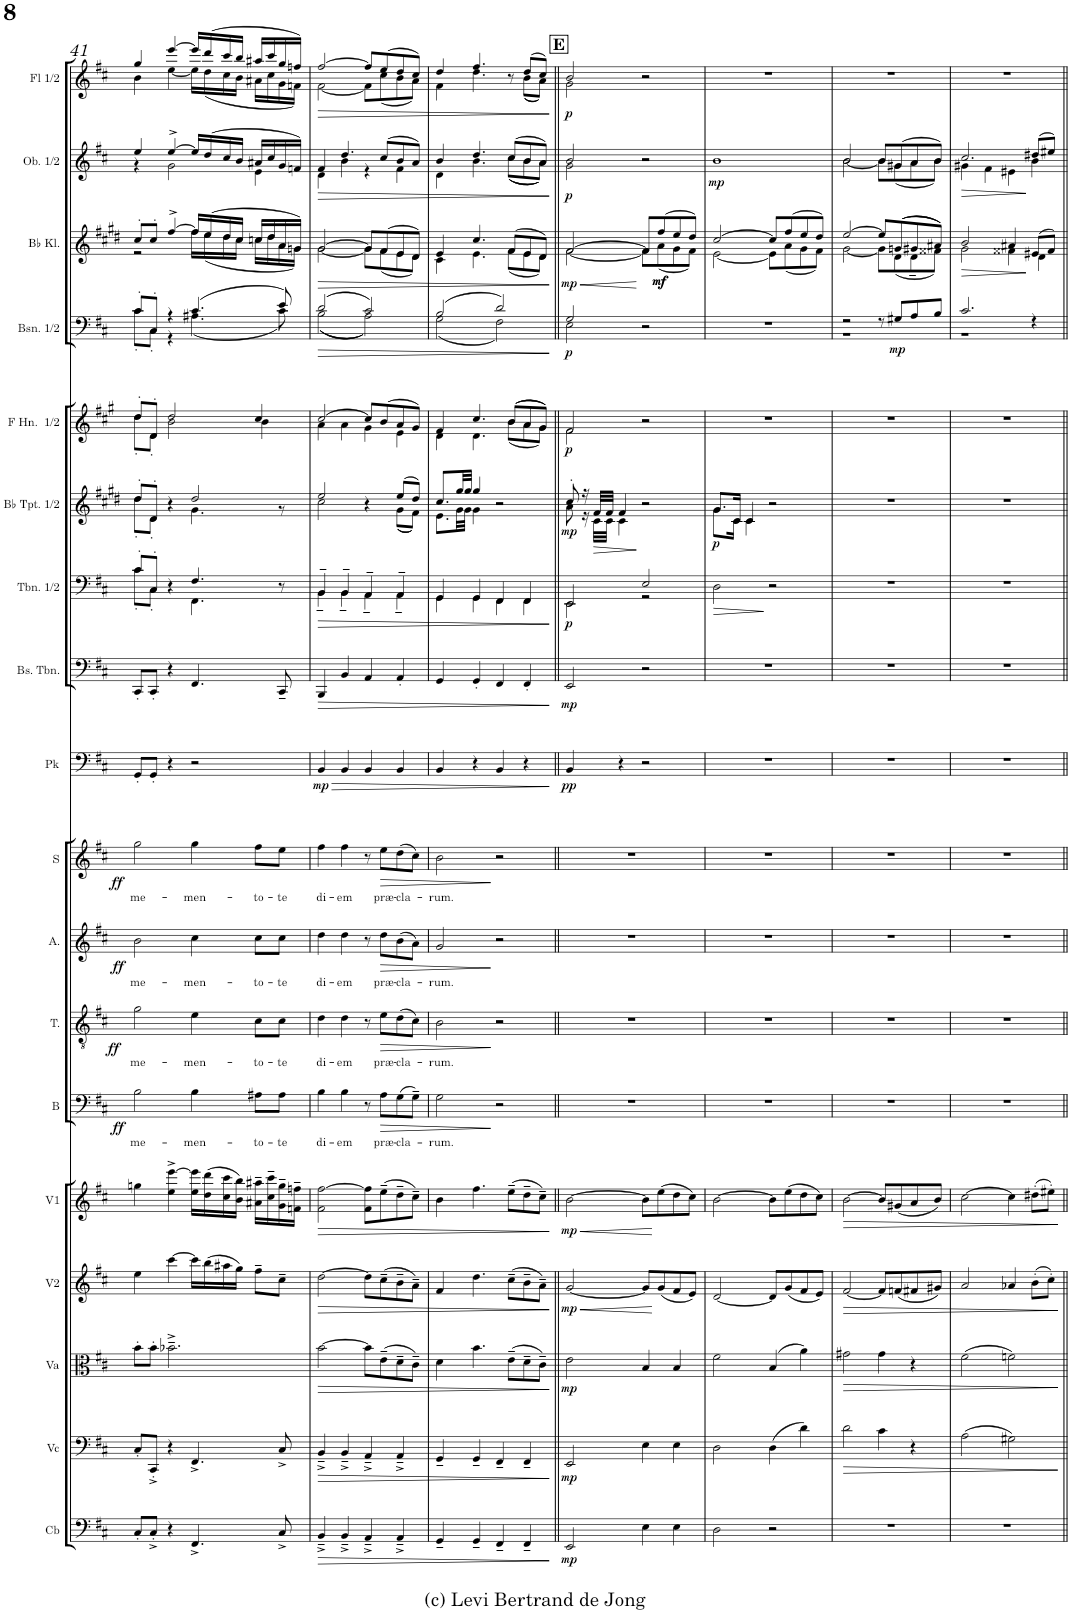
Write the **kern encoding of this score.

**kern	**dynam	**kern	**dynam	**kern	**dynam	**kern	**dynam	**kern	**dynam	**kern	**text	**dynam	**kern	**text	**dynam	**kern	**text	**dynam	**kern	**text	**dynam	**kern	**dynam	**kern	**dynam	**kern	**dynam	**kern	**dynam	**kern	**dynam	**kern	**dynam	**kern	**dynam	**kern	**dynam	**kern	**dynam
*part18	*part18	*part17	*part17	*part16	*part16	*part15	*part15	*part14	*part14	*part13	*part13	*part13	*part12	*part12	*part12	*part11	*part11	*part11	*part10	*part10	*part10	*part9	*part9	*part8	*part8	*part7	*part7	*part6	*part6	*part5	*part5	*part4	*part4	*part3	*part3	*part2	*part2	*part1	*part1
*staff18	*staff18	*staff17	*staff17	*staff16	*staff16	*staff15	*staff15	*staff14	*staff14	*staff13	*staff13	*staff13	*staff12	*staff12	*staff12	*staff11	*staff11	*staff11	*staff10	*staff10	*staff10	*staff9	*staff9	*staff8	*staff8	*staff7	*staff7	*staff6	*staff6	*staff5	*staff5	*staff4	*staff4	*staff3	*staff3	*staff2	*staff2	*staff1	*staff1
*I"Contrabasses	*	*I"Violoncellos	*	*I"Violas	*	*I"Violins 2	*	*I"Violins 1	*	*I"Bas	*	*	*I"Tenor	*	*	*I"Alt	*	*	*I"Sopraan	*	*	*I"Pauken	*	*I"Bas-trombone	*	*I"Trombone 1/2	*	*I"Trompet Bb 1/2	*	*I"F Horn 1/2	*	*I"Bassoon 1/2	*	*I"Klarinet in Bb	*	*I"Oboe 1/2	*	*I"Flute 1/2	*
*I'Cb	*	*I'Vc	*	*I'Va	*	*I'V2	*	*I'V1	*	*I'B	*	*	*I'T.	*	*	*I'A.	*	*	*I'S	*	*	*I'Pk	*	*I'Bs. Tbn.	*	*I'Tbn. 1/2	*	*	*	*I'F Hn.  1/2	*	*I'Bsn. 1/2	*	*	*	*I'Ob. 1/2	*	*I'Fl 1/2	*
!!LO:PB:g=z
*clefF4	*	*clefF4	*	*clefC3	*	*clefG2	*	*clefG2	*	*clefF4	*	*	*clefGv2	*	*	*clefG2	*	*	*clefG2	*	*	*clefF4	*	*clefF4	*	*clefF4	*	*clefG2	*	*clefG2	*	*clefF4	*	*clefG2	*	*clefG2	*	*clefG2	*
*Trd7c12	*	*	*	*	*	*	*	*	*	*	*	*	*	*	*	*	*	*	*	*	*	*	*	*	*	*	*	*Trd1c2	*	*Trd4c7	*	*	*	*Trd1c2	*	*	*	*	*
*k[f#c#]	*	*k[f#c#]	*	*k[f#c#]	*	*k[f#c#]	*	*k[f#c#]	*	*k[f#c#]	*	*	*k[f#c#]	*	*	*k[f#c#]	*	*	*k[f#c#]	*	*	*k[f#c#]	*	*k[f#c#]	*	*k[f#c#]	*	*k[f#c#g#d#]	*	*k[f#c#g#]	*	*k[f#c#]	*	*k[f#c#g#d#]	*	*k[f#c#]	*	*k[f#c#]	*
*M4/4	*	*M4/4	*	*M4/4	*	*M4/4	*	*M4/4	*	*M4/4	*	*	*M4/4	*	*	*M4/4	*	*	*M4/4	*	*	*M4/4	*	*M4/4	*	*M4/4	*	*M4/4	*	*M4/4	*	*M4/4	*	*M4/4	*	*M4/4	*	*M4/4	*
=41	=41	=41	=41	=41	=41	=41	=41	=41	=41	=41	=41	=41	=41	=41	=41	=41	=41	=41	=41	=41	=41	=41	=41	=41	=41	=41	=41	=41	=41	=41	=41	=41	=41	=41	=41	=41	=41	=41	=41
!	!	!	!	!	!	!	!	!	!	!	!LO:LY:b	!LO:DY:b	!	!LO:LY:b	!LO:DY:b	!	!LO:LY:b	!LO:DY:b	!	!LO:LY:b	!LO:DY:b	!	!	!	!	!	!	!	!	!	!	!	!	!	!	!	!	!	!
*	*	*	*	*	*	*	*	*	*	*	*	*	*	*	*	*	*	*	*	*	*	*	*	*	*	*^	*	*^	*	*^	*	*^	*	*^	*	*^	*	*^	*
8C#'/L	.	8C#'/L	.	8b'\L	.	4ee\	.	4ggn\	.	2B\	me-	ff	2g\	me-	ff	2b\	me-	ff	2gg\	me-	ff	8GG'/L	.	8CC#'/L	.	8c#'/L	8c#'\L	.	8dd#'/L	8dd#'\L	.	8dd'/L	8dd'\L	.	8c#'/L	8c#'\L	.	8cc#'/L	2r	.	4ee/	4r	.	4gg/	4b\	.
8C#'^/J	.	8CC#'^/J	.	8b'\J	.	.	.	.	.	.	.	.	.	.	.	.	.	.	.	.	.	8GG'/J	.	8CC#'/J	.	8C#'/J	8C#'\J	.	8d#'/J	8d#'\J	.	8d'/J	8d'\J	.	8C#'/J	8C#'\J	.	8cc#'/J	.	.	.	.	.	.	.	.
4r	.	4r	.	2.b-X~^\	.	[4ccc#\	.	4ee\^ [4eee\^	.	.	.	.	.	.	.	.	.	.	.	.	.	4r	.	4r	.	4r	4ryy	.	4r	4ryy	.	2dd/	2b\	.	4r	4r	.	[4ff#^/	.	.	[4ee^/	2g\	.	[4eee/	[4ee\	.
!	!	!	!	!	!	!	!	!	!	!	!LO:LY:b	!	!	!LO:LY:b	!	!	!LO:LY:b	!	!	!LO:LY:b	!	!	!	!	!	!	!	!	!	!	!	!	!	!	!	!	!	!	!	!	!	!	!	!	!	!
4.FF#^/	.	4.FF#^/	.	.	.	16ccc#\LL]	.	16ee\ 16eee\]LL	.	4B\	-men-	.	4e\	-men-	.	4cc#\	-men-	.	4gg\	-men-	.	2r	.	4.FF#/	.	4.F#/	4.FF#\	.	2dd#/	4.g#\	.	.	.	.	(4.c#/	(4.A#X\	.	16ff#/LL]	16ff#\LL	.	16ee/LL]	.	.	16eee/LL]	16ee\LL]	.
.	.	.	.	.	.	(16bb\	.	(16dd\ 16ddd\	.	.	.	.	.	.	.	.	.	.	.	.	.	.	.	.	.	.	.	.	.	.	.	.	.	.	.	.	.	(16ee/	(16ee\	.	(16dd/	.	.	(16ddd/	(16dd\	.
.	.	.	.	.	.	16aa#X\	.	16cc#\ 16ccc#\	.	.	.	.	.	.	.	.	.	.	.	.	.	.	.	.	.	.	.	.	.	.	.	.	.	.	.	.	.	16dd#/	16dd#\	.	16cc#/	.	.	16ccc#/	16cc#\	.
.	.	.	.	.	.	16gg\JJ)	.	16b\ 16bb\JJ)	.	.	.	.	.	.	.	.	.	.	.	.	.	.	.	.	.	.	.	.	.	.	.	.	.	.	.	.	.	16cc#/JJ	16cc#\JJ	.	16b/JJ	.	.	16bb/JJ	16b\JJ	.
!	!	!	!	!	!	!	!	!	!	!	!LO:LY:b	!	!	!LO:LY:b	!	!	!LO:LY:b	!	!	!LO:LY:b	!	!	!	!	!	!	!	!	!	!	!	!	!	!	!	!	!	!	!	!	!	!	!	!	!	!
.	.	.	.	.	.	8ff#~\L	.	16a#X\~ 16aa#X\~LL	.	8A#X\L	-to-	.	8c#\L	-to-	.	8cc#\L	-to-	.	8ff#\L	-to-	.	.	.	.	.	.	.	.	.	.	.	4cc#/	4b\	.	.	.	.	16ccn/LL	16cc\LL	.	16a#X/LL	4e\	.	16aa#X/LL	16a#X\LL	.
.	.	.	.	.	.	.	.	16cc#\~ 16ccc#\~	.	.	.	.	.	.	.	.	.	.	.	.	.	.	.	.	.	.	.	.	.	.	.	.	.	.	.	.	.	16dd#/	16dd#\	.	16cc#/	.	.	16ccc#/	16cc#\	.
!	!	!	!	!	!	!	!	!	!	!	!LO:LY:b	!	!	!LO:LY:b	!	!	!LO:LY:b	!	!	!LO:LY:b	!	!	!	!	!	!	!	!	!	!	!	!	!	!	!	!	!	!	!	!	!	!	!	!	!	!
8C#^/	.	8C#^/	.	.	.	8cc#~\J	.	16g\~ 16gg\~	.	8A#\J	-te	.	8c#\J	-te	.	8cc#\J	-te	.	8ee\J	-te	.	.	.	8CC#~/	.	8r	8ryy	.	.	8r	.	.	.	.	8e/)	8c#\)	.	16a/	16a\	.	16g/	.	.	16gg/	16g\	.
.	.	.	.	.	.	.	.	16fn\~ 16ffn\~JJ	.	.	.	.	.	.	.	.	.	.	.	.	.	.	.	.	.	.	.	.	.	.	.	.	.	.	.	.	.	16gn/JJ)	16g\JJ)	.	16fn/JJ)	.	.	16ffn/JJ)	16fn\JJ)	.
=42	=42	=42	=42	=42	=42	=42	=42	=42	=42	=42	=42	=42	=42	=42	=42	=42	=42	=42	=42	=42	=42	=42	=42	=42	=42	=42	=42	=42	=42	=42	=42	=42	=42	=42	=42	=42	=42	=42	=42	=42	=42	=42	=42	=42	=42	=42
!	!LO:HP:b	!	!LO:HP:b	!	!LO:HP:b	!	!LO:HP:b	!	!LO:HP:b	!	!LO:LY:b	!	!	!LO:LY:b	!	!	!LO:LY:b	!	!	!LO:LY:b	!	!	!LO:HP:b	!	!LO:HP:b	!	!	!LO:HP:b	!	!	!	!	!	!	!	!	!LO:HP:b	!	!	!LO:HP:b	!	!	!LO:HP:b	!	!	!LO:HP:b
!	!	!	!	!	!	!	!	!	!	!	!	!	!	!	!	!	!	!	!	!	!	!	!LO:DY:n=1:b	!	!	!	!	!	!	!	!	!	!	!	!	!	!	!	!	!	!	!	!	!	!	!
4BB~^/	>	4BB~^/	>	[2b\	>	[2dd\	>	2f#\ [2ff#\	>	4B\	di-	.	4d\	di-	.	4dd\	di-	.	4ff#\	di-	.	4BB/	> mp	4BBB/	>	4BB~/	4BB~\	>	2ee/	2cc#\	.	[2cc#/	4a\	.	(2d/	((2B\	>	[2g#/	[2g#\	>	4f#/	4d\	>	[2ff#/	[2f#\	>
!	!	!	!	!	!	!	!	!	!	!	!LO:LY:b	!	!	!LO:LY:b	!	!	!LO:LY:b	!	!	!LO:LY:b	!	!	!	!	!	!	!	!	!	!	!	!	!	!	!	!	!	!	!	!	!	!	!	!	!	!
4BB~^/	.	4BB~^/	.	.	.	.	.	.	.	4B\	-em	.	4d\	-em	.	4dd\	-em	.	4ff#\	-em	.	4BB/	.	4BB/	.	4BB~/	4BB~\	.	.	.	.	.	4a\	.	.	.	.	.	.	.	4.dd/	4b\	.	.	.	.
4AA~^/	.	4AA~^/	.	8b\L]	.	8dd\L]	.	8f#\ 8ff#\]L	.	8r	.	.	8r	.	.	8r	.	.	8r	.	.	4BB/	.	4AA/	.	4AA~/	4AA~\	.	4r	4ryy	.	8cc#/L]	4g#\	.	2c#/)	2A\))	.	8g#/L]	8g#\L]	.	.	4r	.	8ff#/L]	8f#\L]	.
!	!	!	!	!	!	!	!	!	!	!	!LO:LY:b	!LO:HP:b	!	!LO:LY:b	!LO:HP:b	!	!LO:LY:b	!LO:HP:b	!	!LO:LY:b	!LO:HP:b	!	!	!	!	!	!	!	!	!	!	!	!	!	!	!	!	!	!	!	!	!	!	!	!	!
.	.	.	.	(8e~\	.	(8cc#~\	.	(8ee~\	.	8A\L	præ-	>	8e\L	præ-	>	8dd\L	præ-	>	8ee\L	præ-	>	.	.	.	.	.	.	.	.	.	.	(8b/	.	.	.	.	.	(8f#/	(8f#\	.	(8cc#/L	.	.	(8ee/	(8cc#\	.
!	!	!	!	!	!	!	!	!	!	!	!LO:LY:b	!	!	!LO:LY:b	!	!	!LO:LY:b	!	!	!LO:LY:b	!	!	!	!	!	!	!	!	!	!	!	!	!	!	!	!	!	!	!	!	!	!	!	!	!	!
4AA~^/	.	4AA~^/	.	8d~\	.	8b~\	.	8dd~\	.	(8G\	-cla-	.	(8d\	-cla-	.	(8b\	-cla-	.	(8dd\	-cla-	.	4BB/	.	4AA'/	.	4AA~/	4AA~\	.	(8ee/L	((8g#\L	.	8a/	4e\	.	.	.	.	8e/	8e\	.	8b/	4f#\	.	8dd/	8b\	.
.	.	.	.	8c#~\J)	.	8a~\J)	.	8cc#~\J)	.	8G~\J)	.	.	8c#\J)	.	.	8a\J)	.	.	8cc#\J)	.	.	.	.	.	.	.	.	.	8dd#/J)	8f#\J))	.	8g#/J)	.	.	.	.	.	8d#/J)	8d#\J)	.	8a/J)	.	.	8cc#/J)	8a\J)	.
=43	=43	=43	=43	=43	=43	=43	=43	=43	=43	=43	=43	=43	=43	=43	=43	=43	=43	=43	=43	=43	=43	=43	=43	=43	=43	=43	=43	=43	=43	=43	=43	=43	=43	=43	=43	=43	=43	=43	=43	=43	=43	=43	=43	=43	=43	=43
!	!	!	!	!	!	!	!	!	!	!	!LO:LY:b	!	!	!LO:LY:b	!	!	!LO:LY:b	!	!	!LO:LY:b	!	!	!	!	!	!	!	!	!	!	!	!	!	!	!	!	!	!	!	!	!	!	!	!	!	!
4GG~/	.	4GG~/	.	4d\	.	4f#/	.	4b\	.	2G\	-rum.	.	2B\	-rum.	.	2g/	-rum.	.	2b\	-rum.	.	4BB/	.	4GG/	.	4GG/	4GG\	.	8.cc#/L	8.e\L	.	4f#/	4d\	.	(2B/	(2G\	.	4e/	4c#\	.	4b/	4d\	.	4dd/	4f#\	.
.	.	.	.	.	.	.	.	.	.	.	.	.	.	.	.	.	.	.	.	.	.	.	.	.	.	.	.	.	32gg#/LL	32g#\LL	.	.	.	.	.	.	.	.	.	.	.	.	.	.	.	.
.	.	.	.	.	.	.	.	.	.	.	.	.	.	.	.	.	.	.	.	.	.	.	.	.	.	.	.	.	32gg#/JJJ	32g#\JJJ	.	.	.	.	.	.	.	.	.	.	.	.	.	.	.	.
4GG~/	.	4GG~/	.	4.b\	.	4.dd\	.	4.ff#\	.	.	.	.	.	.	.	.	.	.	.	.	.	4r	.	4GG'/	.	4GG/	4GG\	.	4gg#/	4g#\	.	4.cc#/	4.d\	.	.	.	.	4.cc#/	4.e\	.	4.dd/	4.b\	.	4.ff#/	4.dd\	.
4FF#~/	.	4FF#~/	.	.	.	.	.	.	.	2r	.	]	2r	.	]	2r	.	]	2r	.	]	4BB/	.	4FF#/	.	4FF#/	4FF#\	.	2r	2ryy	.	.	.	.	2d/)	2F#\)	.	.	.	.	.	.	.	.	.	.
.	.	.	.	(8e~\L	.	(8cc#~\L	.	(8ee~\L	.	.	.	.	.	.	.	.	.	.	.	.	.	.	.	.	.	.	.	.	.	.	.	((8b/L	(8b\L	.	.	.	.	(8f#/L	(8f#\L	.	(8cc#/L	((8cc#\L	.	8r	8ryy	.
4FF#~/	.	4FF#~/	.	8d~\	.	8b~\	.	8dd~\	.	.	.	.	.	.	.	.	.	.	.	.	.	4r	.	4FF#'/	.	4FF#/	4FF#\	.	.	.	.	8a/	8a\	.	.	.	.	8e/	8e\	.	8b/	8b\	.	(8dd/L	((8b\L	.
.	.	.	.	8c#~\J)	.	8a~\J)	.	8cc#~\J)	.	.	.	.	.	.	.	.	.	.	.	.	.	.	.	.	.	.	.	.	.	.	.	8g#/J))	8g#\J)	.	.	.	.	8d#/J)	8d#\J)	.	8a/J)	8a\J))	.	8cc#/J)	8a\J))	.
*	*	*	*	*	*	*	*	*	*	*	*	*	*	*	*	*	*	*	*	*	*	*	*	*	*	*v	*v	*	*	*	*	*v	*v	*	*v	*v	*	*v	*v	*	*v	*v	*	*v	*v	*
*	*	*	*	*	*	*	*	*	*	*	*	*	*	*	*	*	*	*	*	*	*	*	*	*	*	*	*	*v	*v	*	*	*	*	*	*	*	*	*	*	*
.	]	.	]	.	]	.	]	.	]	.	.	.	.	.	.	.	.	.	.	.	.	.	]	.	]	.	]	.	.	.	.	.	]	.	]	.	]	.	]
!!LO:REH:place=s1:a:B:cj:fs=14:t=E
=44||	=44||	=44||	=44||	=44||	=44||	=44||	=44||	=44||	=44||	=44||	=44||	=44||	=44||	=44||	=44||	=44||	=44||	=44||	=44||	=44||	=44||	=44||	=44||	=44||	=44||	=44||	=44||	=44||	=44||	=44||	=44||	=44||	=44||	=44||	=44||	=44||	=44||	=44||	=44||
!	!LO:DY:b	!	!LO:DY:b	!	!LO:DY:b	!	!LO:HP:b	!	!LO:HP:b	!	!	!	!	!	!	!	!	!	!	!	!	!	!	!	!	!	!	!	!	!	!	!	!	!	!LO:HP:b	!	!	!	!
*	*	*	*	*	*	*	*	*	*	*	*	*	*	*	*	*	*	*	*	*	*	*	*	*	*	*^	*	*^	*	*^	*	*^	*	*^	*	*^	*	*^	*
!	!	!	!	!	!	!	!LO:DY:n=1:b	!	!LO:DY:n=1:b	!	!	!	!	!	!	!	!	!	!	!	!	!	!LO:DY:b	!	!LO:DY:b	!	!	!LO:DY:b	!	!	!LO:DY:b	!	!	!LO:DY:b	!	!	!LO:DY:b	!	!	!LO:DY:n=1:b	!	!	!LO:DY:b	!	!	!LO:DY:b
2EE/	mp	2EE/	mp	2e\	mp	[2g/	< mp	[2b\	< mp	1r	.	.	1r	.	.	1r	.	.	1r	.	.	4BB/	pp	2EE/	mp	2EE/	2EE\	p	8cc#'/	8a\	mp	2f#/	2f#\	p	2G/	2E\	p	[2f#/	[2f#\	< mp	2b/	2g\	p	2b/	2g\	p
.	.	.	.	.	.	.	.	.	.	.	.	.	.	.	.	.	.	.	.	.	.	.	.	.	.	.	.	.	16r	16r	.	.	.	.	.	.	.	.	.	.	.	.	.	.	.	.
!	!	!	!	!	!	!	!	!	!	!	!	!	!	!	!	!	!	!	!	!	!	!	!	!	!	!	!	!	!	!	!LO:HP:b	!	!	!	!	!	!	!	!	!	!	!	!	!	!	!
.	.	.	.	.	.	.	.	.	.	.	.	.	.	.	.	.	.	.	.	.	.	.	.	.	.	.	.	.	32f#/LLL	32c#\LLL	>	.	.	.	.	.	.	.	.	.	.	.	.	.	.	.
.	.	.	.	.	.	.	.	.	.	.	.	.	.	.	.	.	.	.	.	.	.	.	.	.	.	.	.	.	32f#/JJJ	32c#\JJJ	.	.	.	.	.	.	.	.	.	.	.	.	.	.	.	.
.	.	.	.	.	.	.	.	.	.	.	.	.	.	.	.	.	.	.	.	.	.	4r	.	.	.	.	.	.	4f#/	4c#\	.	.	.	.	.	.	.	.	.	.	.	.	.	.	.	.
4E\	.	4E\	.	4B/	.	8g/L]	.	8b\L]	.	.	.	.	.	.	.	.	.	.	.	.	.	2r	.	2r	.	2E/	2r	.	2r	2ryy	]	2r	2ryy	.	2r	2ryy	.	8f#/L]	8f#\L]	[	2r	2ryy	.	2r	2ryy	.
!	!	!	!	!	!	!	!	!	!	!	!	!	!	!	!	!	!	!	!	!	!	!	!	!	!	!	!	!	!	!	!	!	!	!	!	!	!	!	!	!LO:DY:n=2:b	!	!	!	!	!	!
!	!	!	!	!	!	!	!	!	!	!	!	!	!	!	!	!	!	!	!	!	!	!	!	!	!	!	!	!	!	!	!	!	!	!	!	!	!	!	!	!LO:DY:n=3:b	!	!	!	!	!	!
.	.	.	.	.	.	(8g/	[	(8ee\	[	.	.	.	.	.	.	.	.	.	.	.	.	.	.	.	.	.	.	.	.	.	.	.	.	.	.	.	.	(8ff#/	(8a\	mf mf	.	.	.	.	.	.
4E\	.	4E\	.	4B/	.	8f#/	.	8dd\	.	.	.	.	.	.	.	.	.	.	.	.	.	.	.	.	.	.	.	.	.	.	.	.	.	.	.	.	.	8ee/	8g#\	.	.	.	.	.	.	.
.	.	.	.	.	.	8e/J)	.	8cc#\J)	.	.	.	.	.	.	.	.	.	.	.	.	.	.	.	.	.	.	.	.	.	.	.	.	.	.	.	.	.	8dd#/J)	8f#\J)	.	.	.	.	.	.	.
*	*	*	*	*	*	*	*	*	*	*	*	*	*	*	*	*	*	*	*	*	*	*	*	*	*	*	*	*	*	*	*	*v	*v	*	*	*	*	*	*	*	*v	*v	*	*v	*v	*
*	*	*	*	*	*	*	*	*	*	*	*	*	*	*	*	*	*	*	*	*	*	*	*	*	*	*v	*v	*	*	*	*	*	*	*v	*v	*	*	*	*	*	*	*	*
=45	=45	=45	=45	=45	=45	=45	=45	=45	=45	=45	=45	=45	=45	=45	=45	=45	=45	=45	=45	=45	=45	=45	=45	=45	=45	=45	=45	=45	=45	=45	=45	=45	=45	=45	=45	=45	=45	=45	=45	=45	=45
!	!	!	!	!	!	!	!	!	!	!	!	!	!	!	!	!	!	!	!	!	!	!	!	!	!	!	!LO:HP:b	!	!	!LO:DY:b	!	!	!	!	!	!	!	!	!LO:DY:b	!	!
2D\	.	2D\	.	2f#\	.	[2d/	.	[2b\	.	1r	.	.	1r	.	.	1r	.	.	1r	.	.	1r	.	1r	.	2D\	>	8.g#/L	8.g#\L	p	1r	.	1r	.	[2cc#/	[2e\	.	1b	mp	1r	.
.	.	.	.	.	.	.	.	.	.	.	.	.	.	.	.	.	.	.	.	.	.	.	.	.	.	.	.	16c#/Jk	16c#\Jk	.	.	.	.	.	.	.	.	.	.	.	.
.	.	.	.	.	.	.	.	.	.	.	.	.	.	.	.	.	.	.	.	.	.	.	.	.	.	.	.	4c#/	4c#\	.	.	.	.	.	.	.	.	.	.	.	.
2r	.	(4D\	.	(4B/	.	8d/L]	.	8b\L]	.	.	.	.	.	.	.	.	.	.	.	.	.	.	.	.	.	2r	]	2r	2ryy	.	.	.	.	.	8cc#/L]	8e\L]	.	.	.	.	.
.	.	.	.	.	.	(8g/	.	(8ee\	.	.	.	.	.	.	.	.	.	.	.	.	.	.	.	.	.	.	.	.	.	.	.	.	.	.	(8ff#/	(8a\	.	.	.	.	.
.	.	4d\)	.	4a\)	.	8f#/	.	8dd\	.	.	.	.	.	.	.	.	.	.	.	.	.	.	.	.	.	.	.	.	.	.	.	.	.	.	8ee/	8g#\	.	.	.	.	.
.	.	.	.	.	.	8e/J)	.	8cc#\J)	.	.	.	.	.	.	.	.	.	.	.	.	.	.	.	.	.	.	.	.	.	.	.	.	.	.	8dd#/J)	8f#\J)	.	.	.	.	.
*	*	*	*	*	*	*	*	*	*	*	*	*	*	*	*	*	*	*	*	*	*	*	*	*	*	*	*	*v	*v	*	*	*	*	*	*	*	*	*	*	*	*
=46	=46	=46	=46	=46	=46	=46	=46	=46	=46	=46	=46	=46	=46	=46	=46	=46	=46	=46	=46	=46	=46	=46	=46	=46	=46	=46	=46	=46	=46	=46	=46	=46	=46	=46	=46	=46	=46	=46	=46	=46
!	!	!	!LO:HP:b	!	!LO:HP:b	!	!LO:HP:b	!	!LO:HP:b	!	!	!	!	!	!	!	!	!	!	!	!	!	!	!	!	!	!	!	!	!	!	!	!	!	!	!	!	!	!	!
*	*	*	*	*	*	*	*	*	*	*	*	*	*	*	*	*	*	*	*	*	*	*	*	*	*	*	*	*	*	*	*	*^	*	*	*	*	*^	*	*	*
1r	.	2d\	>	2g#X\	>	[2f#/	>	[2b\	>	1r	.	.	1r	.	.	1r	.	.	1r	.	.	1r	.	1r	.	1r	.	1r	.	1r	.	2r	1r	.	[2ee/	[2g#\	.	2b/	[2b\	.	1r	.
.	.	4c#\	.	4g#\	.	8f#/L]	.	8b/L]	.	.	.	.	.	.	.	.	.	.	.	.	.	.	.	.	.	.	.	.	.	.	.	8r	.	.	8ee/L]	8g#\L]	.	8b/L	8b\L]	.	.	.
!	!	!	!	!	!	!	!	!	!	!	!	!	!	!	!	!	!	!	!	!	!	!	!	!	!	!	!	!	!	!	!	!	!	!LO:DY:b	!	!	!	!	!	!	!	!
.	.	.	.	.	.	(8fn/	.	(8g#X/	.	.	.	.	.	.	.	.	.	.	.	.	.	.	.	.	.	.	.	.	.	.	.	8G#X/L	.	mp	((8gn/	(8d#\	.	(8g#X/	(8g#\	.	.	.
.	.	4r	.	4r	.	8f#X/	.	8a/	.	.	.	.	.	.	.	.	.	.	.	.	.	.	.	.	.	.	.	.	.	.	.	8A/	.	.	8g#X/	8d#~\	.	8a/	8a\	.	.	.
.	.	.	.	.	.	8g#X/J)	.	8b/J)	.	.	.	.	.	.	.	.	.	.	.	.	.	.	.	.	.	.	.	.	.	.	.	8B/J	.	.	8a#X/J))	8f##X\J)	.	8b/J)	8b\J)	.	.	.
=47	=47	=47	=47	=47	=47	=47	=47	=47	=47	=47	=47	=47	=47	=47	=47	=47	=47	=47	=47	=47	=47	=47	=47	=47	=47	=47	=47	=47	=47	=47	=47	=47	=47	=47	=47	=47	=47	=47	=47	=47	=47	=47
!	!	!	!	!	!	!	!	!	!	!	!	!	!	!	!	!	!	!	!	!	!	!	!	!	!	!	!	!	!	!	!	!	!	!	!	!	!LO:HP:b	!	!	!LO:HP:b	!	!
1r	.	(2A\	.	(2f#\	.	2a/	.	[2cc#\	.	1r	.	.	1r	.	.	1r	.	.	1r	.	.	1r	.	1r	.	1r	.	1r	.	1r	.	2.c#/	1r	.	2b/	2g#\	>	2.cc#/	4g#X\	>	1r	.
.	.	.	.	.	.	.	.	.	.	.	.	.	.	.	.	.	.	.	.	.	.	.	.	.	.	.	.	.	.	.	.	.	.	.	.	.	.	.	4f#\	.	.	.
.	.	2G#X\)	.	2fn\)	.	4a-X/	.	4cc#\]	.	.	.	.	.	.	.	.	.	.	.	.	.	.	.	.	.	.	.	.	.	.	.	.	.	.	4a#X/	4f##X\	.	.	4e#X\	.	.	.
.	.	.	.	.	.	(8b'\L	.	(8dd#X'\L	.	.	.	.	.	.	.	.	.	.	.	.	.	.	.	.	.	.	.	.	.	.	.	4r	.	.	(8e#X/L	4d#\	]	(8dd#X/L	4b\	]	.	.
.	.	.	.	.	.	8cc#'\J)	.	8ee#X'\J)	.	.	.	.	.	.	.	.	.	.	.	.	.	.	.	.	.	.	.	.	.	.	.	.	.	.	8f##/J)	.	.	8ee#X/J)	.	.	.	.
*	*	*	*	*	*	*	*	*	*	*	*	*	*	*	*	*	*	*	*	*	*	*	*	*	*	*	*	*	*	*	*	*v	*v	*	*	*	*	*v	*v	*	*	*
*	*	*	*	*	*	*	*	*	*	*	*	*	*	*	*	*	*	*	*	*	*	*	*	*	*	*	*	*	*	*	*	*	*	*v	*v	*	*	*	*	*
.	.	.	]	.	]	.	]	.	]	.	.	.	.	.	.	.	.	.	.	.	.	.	.	.	.	.	.	.	.	.	.	.	.	.	.	.	.	.	.
=||	=||	=||	=||	=||	=||	=||	=||	=||	=||	=||	=||	=||	=||	=||	=||	=||	=||	=||	=||	=||	=||	=||	=||	=||	=||	=||	=||	=||	=||	=||	=||	=||	=||	=||	=||	=||	=||	=||	=||
*-	*-	*-	*-	*-	*-	*-	*-	*-	*-	*-	*-	*-	*-	*-	*-	*-	*-	*-	*-	*-	*-	*-	*-	*-	*-	*-	*-	*-	*-	*-	*-	*-	*-	*-	*-	*-	*-	*-	*-
